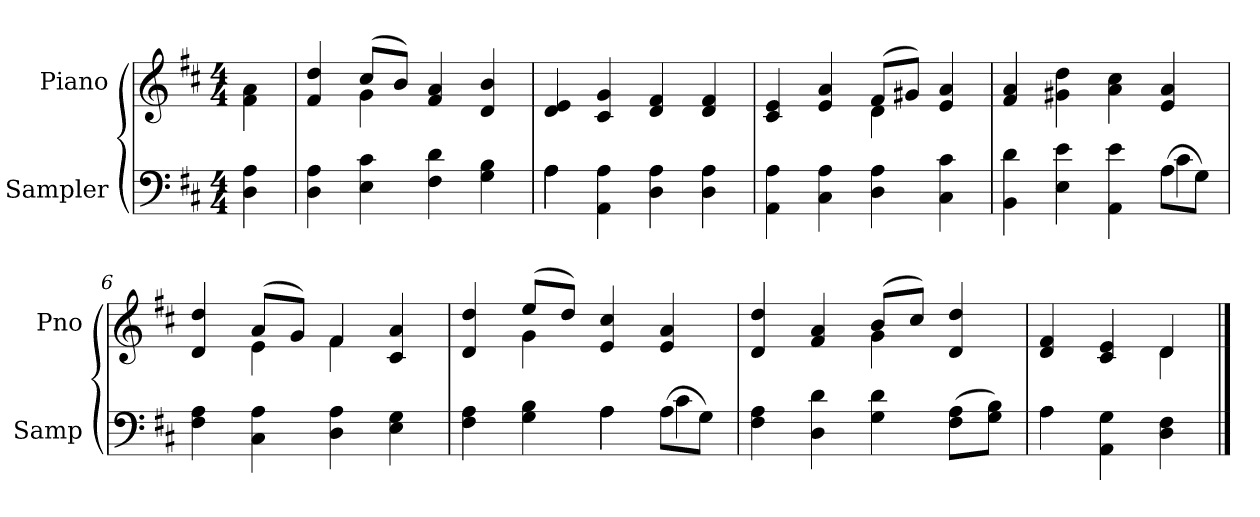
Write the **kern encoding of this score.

**kern	**kern
*part2	*part1
*staff2	*staff1
*I"Sampler	*I"Piano
*I'Samp	*I'Pno
*clefF4	*clefG2
*k[f#c#]	*k[f#c#]
*D:	*D:
*M4/4	*M4/4
=1	=1
4D 4A	4f#\ 4a\
=2	=2
*	*^
4D 4A	4f# 4dd	4ryy
4E 4c#	(8cc#/L	4g
.	8b/J)	.
4F# 4d	4f# 4a	2ryy
4G 4B	4d 4b	.
*	*v	*v
=3	=3
*^	*
4A\	4A	4d 4e
4AA 4A	2.ryy	4c# 4g
4D 4A	.	4d 4f#
4D 4A	.	4d 4f#
*v	*v	*
=4	=4
*	*^
4AA 4A	4c# 4e	2ryy
4C# 4A	4e 4a	.
4D 4A	(8f#/L	4d
.	8g#X/J)	.
4C# 4c#	4e 4a	4ryy
*	*v	*v
=5	=5
*^	*
4BB 4d	2.ryy	4f# 4a
4E 4e	.	4g#X 4dd
4AA 4e	.	4a 4cc#
(8A\L	4c#	4e 4a
8G\J)	.	.
*v	*v	*
=6	=6
*	*^
4F# 4A	4d 4dd	4ryy
4C# 4A	(8a/L	4e
.	8g/J)	.
4D 4A	4f#/	4f#
4E 4G	4c# 4a	4ryy
=7	=7	=7
*^	*	*
4F# 4A	2ryy	4d 4dd	4ryy
4G 4B	.	(8ee/L	4g
.	.	8dd/J)	.
4A\	4A	4e 4cc#	2ryy
(8A\L	4c#	4e 4a	.
8G\J)	.	.	.
*v	*v	*	*
=8	=8	=8
4F# 4A	4d 4dd	2ryy
4D 4d	4f# 4a	.
4G 4d	(8b/L	4g
.	8cc#/J)	.
(8F#\ 8A\L	4d 4dd	4ryy
8G\ 8B\J)	.	.
=9	=9	=9
*^	*	*
4A\	4A	4d 4f#	2ryy
4AA 4G	2ryy	4c# 4e	.
4D 4F#	.	4d/	4d
*v	*v	*	*
*	*v	*v
==	==
*-	*-
